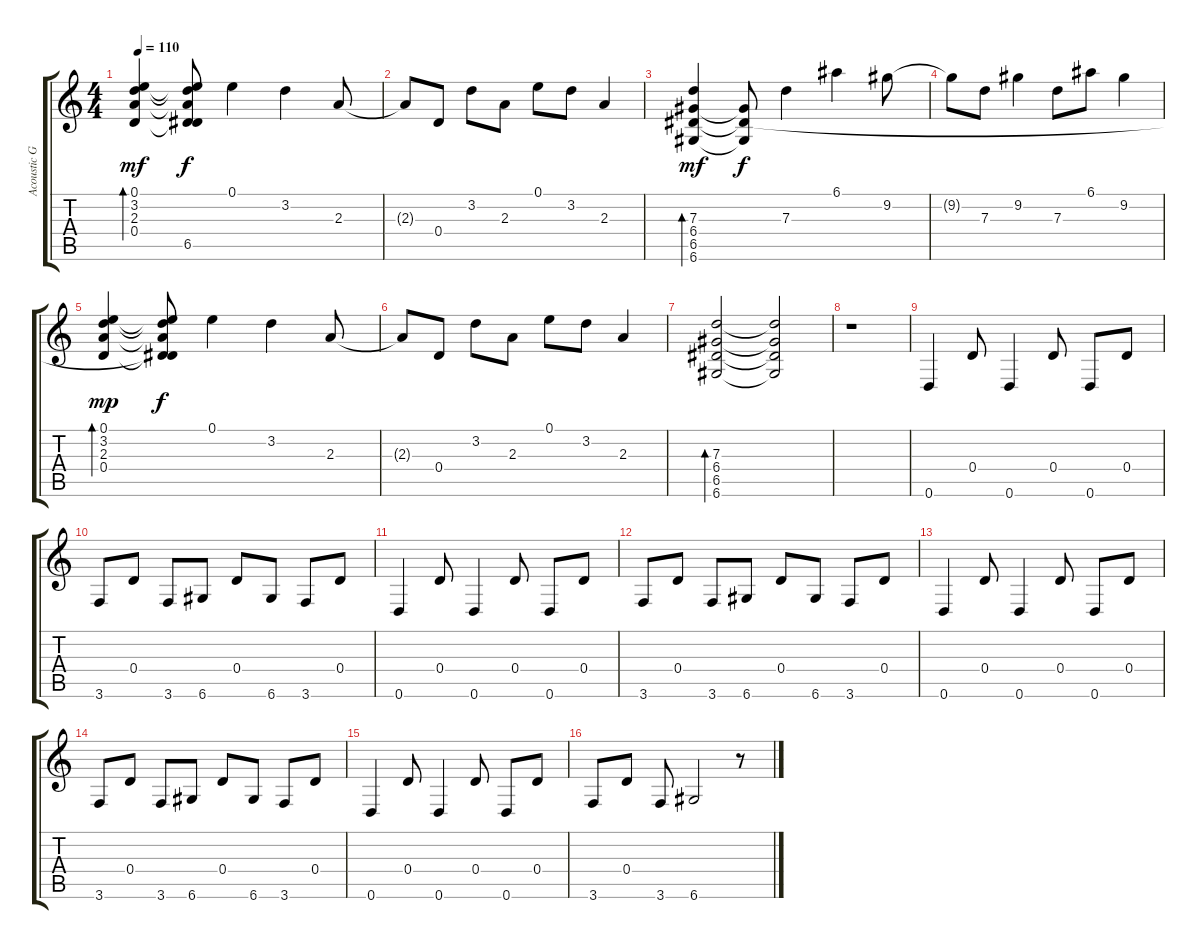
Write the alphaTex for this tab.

\track ("Acoustic Guitar - 12 String" "Acoustic G") {instrument acousticguitarsteel}
\staff {score tabs}
\tuning (E4 B3 G3 D3 A2 D2) {hide}
\ts (4 4)
\tempo 110
\clef g2
\ks c
(0.1 3.2 2.3 0.4).4{bd 60 dy mf} (0.1{t} 3.2{t} 2.3{t} 0.4{t} 6.5{t}).8{dy f} 0.1.4 3.2.4 2.3.8 |
2.3{t}.8 0.4.8 3.2.8 2.3.8 0.1.8 3.2.8 2.3.4 |
(7.3 6.4 6.5 6.6).4{bd 60 dy mf} (6.4{t} 6.5{t} 6.6{t}).8{dy f} 7.3.4 6.1.4 9.2.8 |
9.2{t}.8 7.3.8 9.2.4 7.3.8 6.1.8 9.2.4 |
(0.1 3.2 2.3 0.4).4{bd 60 dy mp} (0.1{t} 3.2{t} 2.3{t} 0.4{t} 6.5{t}).8{dy f} 0.1.4 3.2.4 2.3.8 |
2.3{t}.8 0.4.8 3.2.8 2.3.8 0.1.8 3.2.8 2.3.4 |
(7.3 6.4 6.5 6.6).2{bd 60} (7.3{t} 6.4{t} 6.5{t} 6.6{t}).2 |
r.1 |
0.6.4 0.4.8 0.6.4 0.4.8 0.6.8 0.4.8 |
3.6.8 0.4.8 3.6.8 6.6.8 0.4.8 6.6.8 3.6.8 0.4.8 |
0.6.4 0.4.8 0.6.4 0.4.8 0.6.8 0.4.8 |
3.6.8 0.4.8 3.6.8 6.6.8 0.4.8 6.6.8 3.6.8 0.4.8 |
0.6.4 0.4.8 0.6.4 0.4.8 0.6.8 0.4.8 |
3.6.8 0.4.8 3.6.8 6.6.8 0.4.8 6.6.8 3.6.8 0.4.8 |
0.6.4 0.4.8 0.6.4 0.4.8 0.6.8 0.4.8 |
3.6.8 0.4.8 3.6.8 6.6.2 r.8
